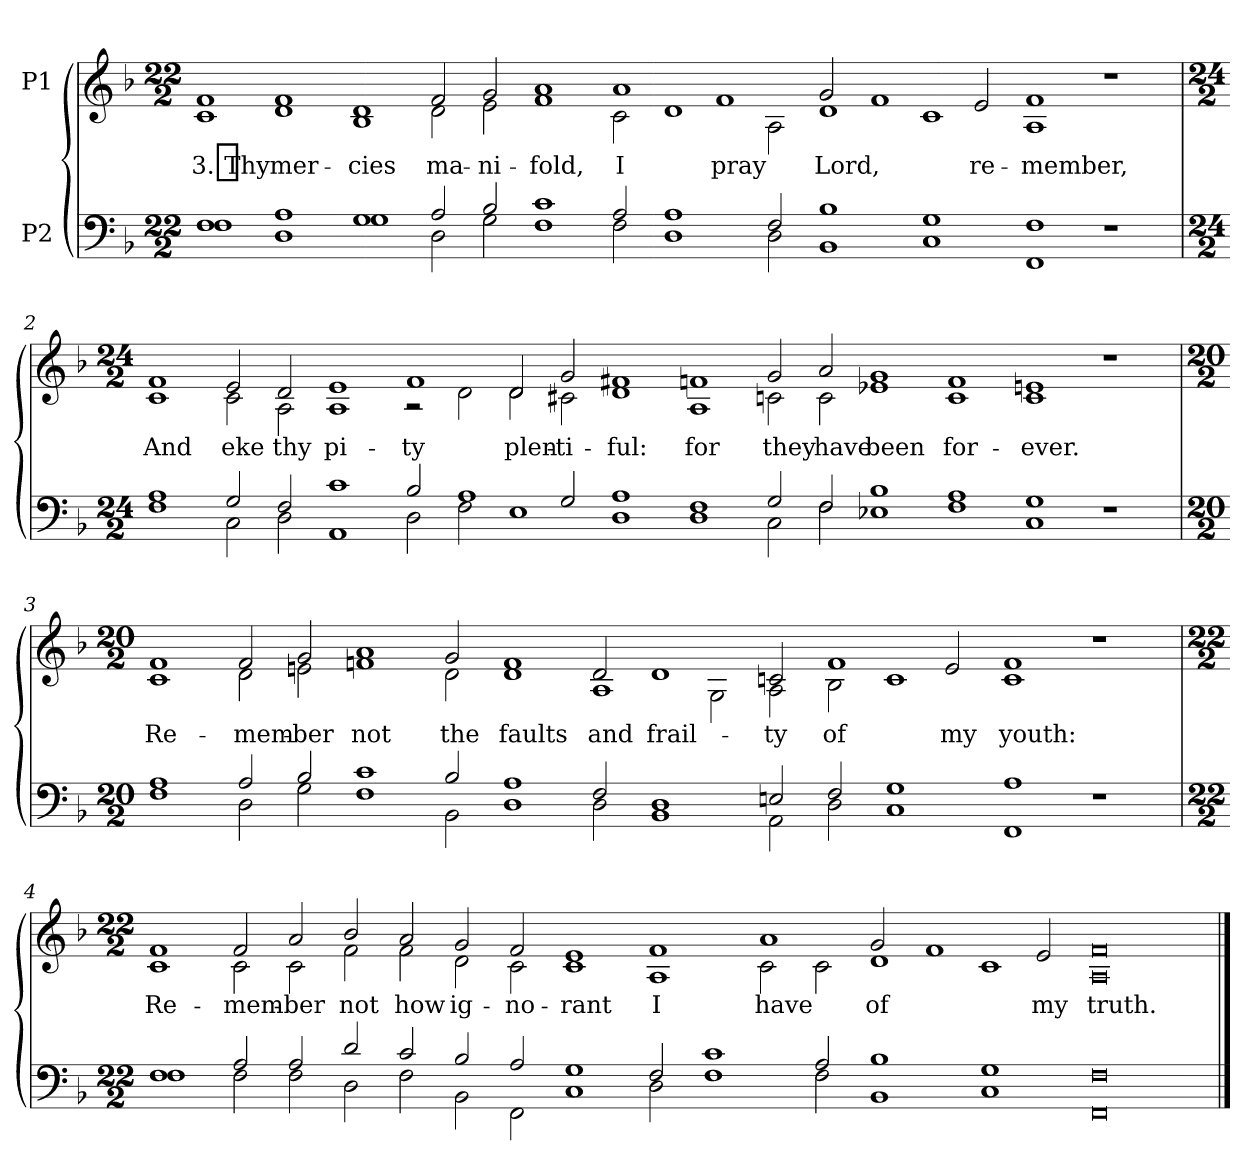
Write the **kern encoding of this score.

**kern	**kern	**text
*part2	*part1	*part1
*staff2	*staff1	*staff1
*I"P2	*I"P1	*
*clefF4	*clefG2	*
*k[b-]	*k[b-]	*
*F:	*F:	*
*M22/2	*M22/2	*
=1	=1	=1
*^	*^	*
1Fi	1Fi	1fi	1ci	3. Thy
1Ai	1Di	1fi	1di	mer-
1Gi	1Gi	1di	1B-i	-cies
2Ai/	2Di\	2fi/	2di\	ma-
2B-i/	2Gi\	2gi/	2ei\	-ni-
1ci	1Fi	1ai	1fi	-fold,
2Ai/	2Fi\	1ai	2ci\	I
1Ai	1Di	.	1di	.
.	.	1fi	.	pray
2Fi/	2Di\	.	2Ai\	.
1B-i	1BB-i	2gi/	1di	Lord,
.	.	1fi	.	.
1Gi	1Ci	.	1ci	.
.	.	2ei/	.	re-
1Fi	1FFi	1fi	1Ai	-member,
1r	1ryy	1r	1ryy	.
!!LO:LB:g=z	!!
=2	=2	=2	=2	=2
*M24/2	*	*M24/2	*	*
1Ai	1Fi	1fi	1ci	And
2Gi/	2Ci\	2ei/	2ci\	eke
2Fi/	2Di\	2di/	2Ai\	thy
1ci	1AAi	1ei	1Ai	pi-
2B-i/	2Di\	1fi	2r	-ty
1Ai	2Fi\	.	2di\	.
.	1Ei	2di/	2di\	plen-
2Gi/	.	2gi/	2c#i\	-ti-
1Ai	1Di	1f#Xi	1di	-ful:
1Di	1Fi	1fni	1Ai	for
2Gi/	2Ci\	2gi/	2cni\	they
2Fi/	2Fi\	2ai/	2ci\	have
1B-i	1E-Xi	1gi	1e-Xi	been
1Ai	1Fi	1fi	1ci	for-
1Gi	1Ci	1eni	1ci	-ever.
1r	1ryy	1r	1ryy	.
!!LO:LB:g=z	!!
=3	=3	=3	=3	=3
*M20/2	*	*M20/2	*	*
1Ai	1Fi	1fi	1ci	Re-
2Ai/	2Di\	2fi/	2di\	-mem-
2B-i/	2Gi\	2gi/	2eni\	-ber
1ci	1Fi	1ai	1fni	not
2B-i/	2BB-i\	2gi/	2di\	the
1Ai	1Di	1fi	1di	faults
2Fi/	2Di\	2di/	1Ai	and
1Di	1BB-i	1di	.	frail-
.	.	.	2Gi\	.
2Eni/	2AAi\	2cni/	2Ai\	-ty
2Fi/	2Di\	1fi	2B-i\	of
1Gi	1Ci	.	1ci	.
.	.	2ei/	.	my
1Ai	1FFi	1fi	1ci	youth:
1r	1ryy	1r	1ryy	.
!!LO:LB:g=z	!!
=4	=4	=4	=4	=4
*M22/2	*	*M22/2	*	*
1Fi	1Fi	1fi	1ci	Re-
2Ai/	2Fi\	2fi/	2ci\	-mem-
2Ai/	2Fi\	2ai/	2ci\	-ber
2di/	2Di\	2b-i/	2fi\	not
2ci/	2Fi\	2ai/	2fi\	how
2B-i/	2BB-i\	2gi/	2di\	ig-
2Ai/	2FFi\	2fi/	2ci\	-no-
1Gi	1Ci	1ei	1ci	-rant
2Fi/	2Di\	1fi	1Ai	I
1ci	1Fi	.	.	.
.	.	1ai	2ci\	have
2Ai/	2Fi\	.	2ci\	.
1B-i	1BB-i	2gi/	1di	of
.	.	1fi	.	.
1Gi	1Ci	.	1ci	.
.	.	2ei/	.	my
0Fi	0FFi	0fi	0Ai	truth.
*v	*v	*	*	*
*	*v	*v	*
==	==	==
*-	*-	*-
